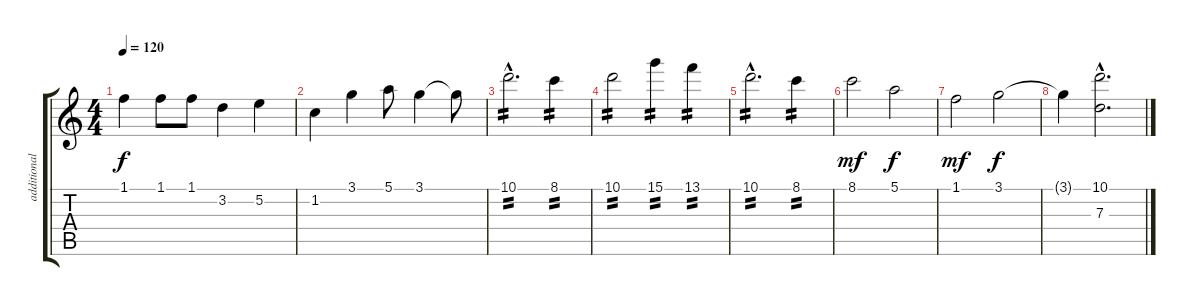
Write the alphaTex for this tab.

\track ("additional guitar" "additional") {instrument distortionguitar}
\staff {score tabs}
\tuning (E4 B3 G3 D3 A2 E2) {hide}
\ts (4 4)
\tempo 120
\clef g2
\ks c
1.1{t}.4{dy f} 1.1.8 1.1.8 3.2.4 5.2.4 |
1.2.4 3.1.4 5.1.8 3.1.4 3.1{t}.8 |
10.1{hac}.2{d tp 2} 8.1.4{tp 2} |
10.1.2{tp 2} 15.1.4{tp 2} 13.1.4{tp 2} |
10.1{hac}.2{d tp 2} 8.1.4{tp 2} |
8.1.2{dy mf} 5.1.2{dy f} |
1.1.2{dy mf} 3.1.2{dy f} |
3.1{t}.4 (10.1{hac} 7.3{hac}).2{d}
